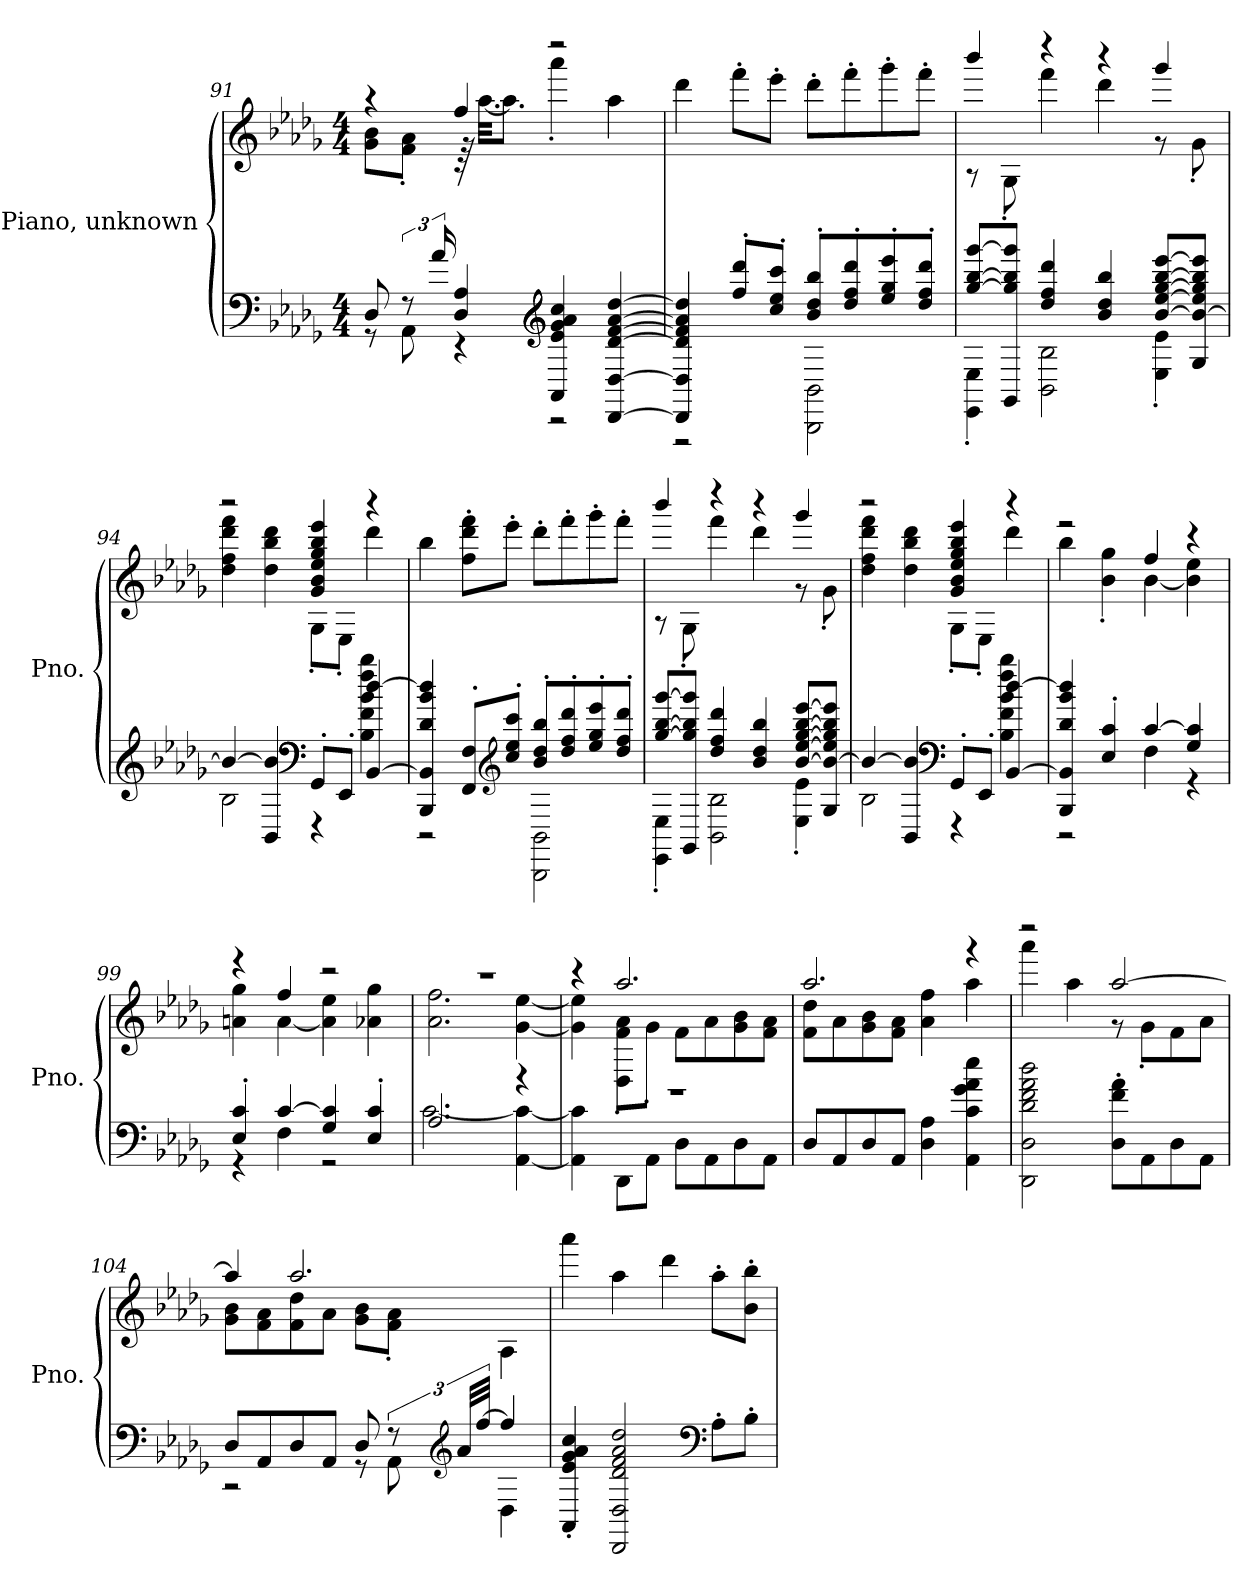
**kern	**kern
*part1	*part1
*staff2	*staff1
*I"Piano, unknown	*
*I'Pno.	*
!!LO:LB:g=z
*clefF4	*clefG2
*k[b-e-a-d-g-]	*k[b-e-a-d-g-]
*M4/4	*M4/4
=91	=91
*^	*^
8D-/	8r	4r	8g-\ 8b-\L
12r	8AA-\	.	8f\' 8a-\'J
24a-/	.	.	.
4D-/ 4A-/	4r	4ff/	64r
.	.	.	[32.aa-\KKL
.	.	.	8.aa-\J]
*clefG2	*	*	*
4AA-/ 4e-/ 4g-/ 4a-/ 4cc/	2r	2r	4aaa-'\
[4DD-/ [4D-/ [4d-/ [4f/ [4a-/ [4dd-/	.	.	4aa-\
*	*	*v	*v
=92	=92	=92
4DD-/] 4D-/] 4d-/] 4f/] 4a-/] 4dd-/]	2r	4ddd-\
8ff/' 8ddd-/'L	.	8fff'\L
8cc/' 8ee-/' 8ccc/'J	.	8eee-'\J
8b-/' 8dd-/' 8bb-/'L	2BBB-\ 2BB-\	8ddd-'\L
8dd-/' 8ff/' 8ddd-/'	.	8fff'\
8ee-/' 8gg-/' 8eee-/'	.	8ggg-'\
8dd-/' 8ff/' 8ddd-/'J	.	8fff'\J
=93	=93	=93
*	*	*^
[8gg-/ [8bb-/ [8ggg-/L	4EE-\' 4E-\'	4bbb-/	8r
8GG-/ 8gg-/] 8bb-/] 8ggg-/]J	.	.	8G-'\
4dd-/ 4ff/ 4ddd-/	2BB-\ 2B-\	4r	4fff\
4b-/ 4dd-/ 4bb-/	.	4r	4ddd-\
[8b-/ [8ee-/ [8gg-/ [8bb-/ [8eee-/L	4E-\' 4e-\'	4ggg-/	8r
8G-/ 8b-/_ 8ee-/] 8gg-/] 8bb-/] 8eee-/]J	.	.	8g-'\
=94	=94	=94	=94
4b-/_	2B-\	2r	4dd-\ 4ff\ 4ddd-\ 4fff\
4BB-/ 4b-/]	.	.	4dd-\ 4bb-\ 4ddd-\
*clefF4	*	*	*
8GG-'/L	4r	4g-/ 4b-/ 4ee-/ 4gg-/ 4bb-/ 4eee-/	8G-'\L
8EE-'/J	.	.	8E-'\J
[4BB-/ [4dd-/	4B-\ 4f\ 4b-\ 4ff\ 4bb-\	4r	4ddd-\
*	*	*v	*v
!!LO:LB:g=z
=95	=95	=95
4BBB-/ 4BB-/] 4d-/ 4b-/ 4dd-/]	2r	4bb-\
8FF/' 8F/'L	.	8ff\' 8ddd-\' 8fff\'L
*clefG2	*	*
8cc/' 8ee-/' 8ccc/'J	.	8eee-'\J
8b-/' 8dd-/' 8bb-/'L	2BBB-\ 2BB-\	8ddd-'\L
8dd-/' 8ff/' 8ddd-/'	.	8fff'\
8ee-/' 8gg-/' 8eee-/'	.	8ggg-'\
8dd-/' 8ff/' 8ddd-/'J	.	8fff'\J
=96	=96	=96
*	*	*^
[8gg-/ [8bb-/ [8ggg-/L	4EE-\' 4E-\'	4bbb-/	8r
8GG-/ 8gg-/] 8bb-/] 8ggg-/]J	.	.	8G-'\
4dd-/ 4ff/ 4ddd-/	2BB-\ 2B-\	4r	4fff\
4b-/ 4dd-/ 4bb-/	.	4r	4ddd-\
[8b-/ [8ee-/ [8gg-/ [8bb-/ [8eee-/L	4E-\' 4e-\'	4ggg-/	8r
8G-/ 8b-/_ 8ee-/] 8gg-/] 8bb-/] 8eee-/]J	.	.	8g-'\
=97	=97	=97	=97
4b-/_	2B-\	2r	4dd-\ 4ff\ 4ddd-\ 4fff\
4BB-/ 4b-/]	.	.	4dd-\ 4bb-\ 4ddd-\
*clefF4	*	*	*
8GG-'/L	4r	4g-/ 4b-/ 4ee-/ 4gg-/ 4bb-/ 4eee-/	8G-'\L
8EE-'/J	.	.	8E-'\J
[4BB-/ [4dd-/	4B-\ 4f\ 4b-\ 4ff\ 4bb-\	4r	4ddd-\
=98	=98	=98	=98
4BBB-/ 4BB-/] 4d-/ 4b-/ 4dd-/]	2r	2r	4bb-\
4E-/' 4c/'	.	.	4b-\' 4gg-\'
[4c/	4F\	4ff/	[4b-\
4G-/ 4c/]	4r	4r	4b-\] 4ee-\
!!LO:PB:g=z	!!
=99	=99	=99	=99
4E-/' 4c/'	4r	4r	4an\ 4gg-\
[4c/	4F\	4ff/	[4a\
4G-/ 4c/]	2r	2r	4a\] 4ee-\
4E-/' 4c/'	.	.	4a-X\ 4gg-\
=100	=100	=100	=100
2.A-/	[2.c\	1r	2.a-\ 2.ff\
4r	[4AA-\ 4c\_	.	[4g-\ [4ee-\
=101	=101	=101	=101
1r	4AA-\] 4c\]	4r	4g-\] 4ee-\]
.	8DD-\L	2.aa-/	8D-\' 8f\' 8a-\'L
.	8AA-\J	.	8g-'\J
.	8D-\L	.	8f\L
.	8AA-\	.	8a-\
.	8D-\	.	8g-\ 8b-\
.	8AA-\J	.	8f\ 8a-\J
*v	*v	*	*
=102	=102	=102
8D-/L	2.aa-/	8f\ 8dd-\L
8AA-/	.	8a-\
8D-/	.	8g-\ 8b-\
8AA-/J	.	8f\ 8a-\J
4D-\ 4A-\	.	4a-\ 4ff\
4AA-\ 4c\ 4g-\ 4a-\ 4ee-\	4r	4aa-\
=103	=103	=103
2DD-\ 2D-\ 2d-\ 2f\ 2a-\ 2dd-\	2r	4aaa-\
.	.	4aa-\
8D-\' 8f\' 8a-\'L	[2aa-/	8r
8AA-\	.	8g-'\L
8D-\	.	8f\
8AA-\J	.	8a-\J
!!LO:LB:g=z	!!
=104	=104	=104
*^	*	*
8D-/L	2r	4aa-/]	8g-\ 8b-\L
8AA-/	.	.	8f\ 8a-\
8D-/	.	2.aa-/	8f\ 8dd-\
8AA-/J	.	.	8a-\J
8D-/	8r	.	8g-\ 8b-\L
12r	8AA-\	.	8f\' 8a-\'J
*clefG2	*	*	*
48a-/LLL	.	.	.
[48ff/JJJ	.	.	.
4ff/]	4D-\	.	4A-\
*v	*v	*	*
*	*v	*v
=105	=105
4AA-/' 4e-/' 4g-/' 4a-/' 4cc/'	4aaa-\
2DD-/ 2D-/ 2d-/ 2f/ 2a-/ 2dd-/	4aa-\
.	4ddd-\
*clefF4	*
8A-'\L	8aa-'\L
8B-'\J	8b-\' 8bb-\'J
=	=
*-	*-
